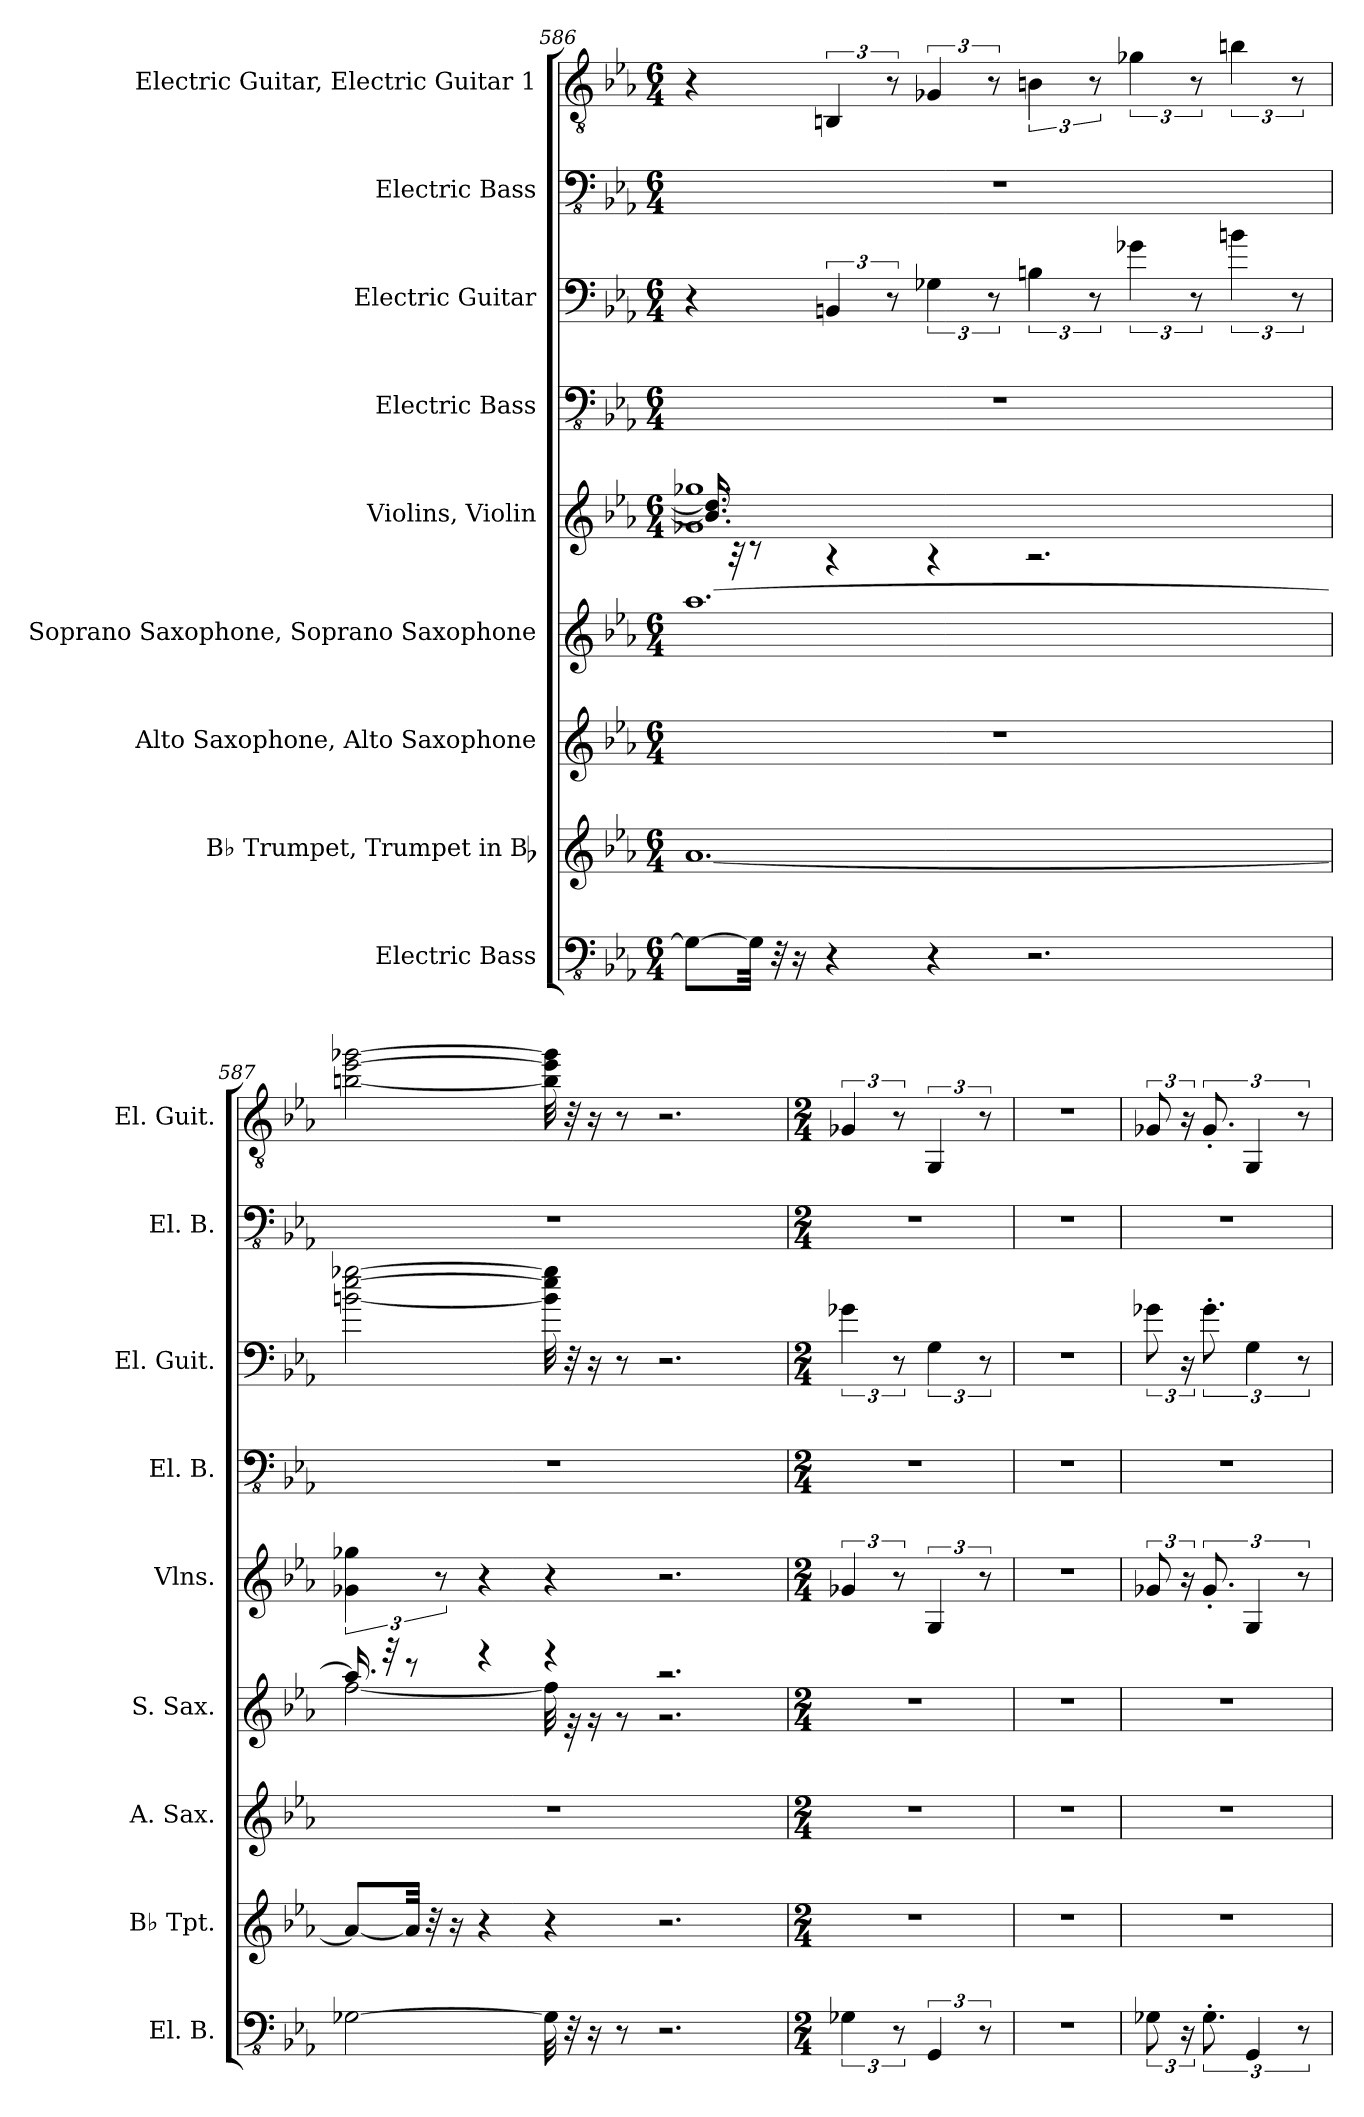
**kern	**kern	**kern	**kern	**kern	**kern	**kern	**kern	**kern
*part9	*part8	*part7	*part6	*part5	*part4	*part3	*part2	*part1
*staff9	*staff8	*staff7	*staff6	*staff5	*staff4	*staff3	*staff2	*staff1
*I"Electric Bass	*I"B♭ Trumpet, Trumpet in Bb	*I"Alto Saxophone, Alto Saxophone	*I"Soprano Saxophone, Soprano Saxophone	*I"Violins, Violin	*I"Electric Bass	*I"Electric Guitar	*I"Electric Bass	*I"Electric Guitar, Electric Guitar 1
*I'El. B.	*I'B♭ Tpt.	*I'A. Sax.	*I'S. Sax.	*I'Vlns.	*I'El. B.	*I'El. Guit.	*I'El. B.	*I'El. Guit.
!!LO:PB:g=z
*clefFv4	*clefG2	*clefG2	*clefG2	*clefG2	*clefFv4	*clefF4	*clefFv4	*clefGv2
*	*ITrd1c2	*ITrd5c9	*ITrd1c2	*	*	*	*	*
*k[b-e-a-]	*k[b-e-a-d-g-]	*k[b-e-a-d-g-c-]	*k[b-e-a-d-g-]	*k[b-e-a-]	*k[b-e-a-]	*k[b-e-a-]	*k[b-e-a-]	*k[b-e-a-]
*M6/4	*M6/4	*M6/4	*M6/4	*M6/4	*M6/4	*M6/4	*M6/4	*M6/4
=586	=586	=586	=586	=586	=586	=586	=586	=586
*	*	*	*	*^	*	*	*	*
8GG-\L_	[1.g-	1.r	[1.gg-	1.g-X 1.gg-X	16.b-/] 16.dd-/]	1.r	4r	1.r	4r
.	.	.	.	.	32r	.	.	.	.
32GG-\Jkk]	.	.	.	.	8r	.	.	.	.
32r	.	.	.	.	.	.	.	.	.
16r	.	.	.	.	.	.	.	.	.
4r	.	.	.	.	4r	.	6BBn/	.	6BBn/
.	.	.	.	.	.	.	12r	.	12r
4r	.	.	.	.	4r	.	6G-X\	.	6G-X/
.	.	.	.	.	.	.	12r	.	12r
2.r	.	.	.	.	2.r	.	6Bn\	.	6Bn\
.	.	.	.	.	.	.	12r	.	12r
.	.	.	.	.	.	.	6g-X\	.	6g-X\
.	.	.	.	.	.	.	12r	.	12r
.	.	.	.	.	.	.	6bn\	.	6bn\
.	.	.	.	.	.	.	12r	.	12r
*	*	*	*	*v	*v	*	*	*	*
=587	=587	=587	=587	=587	=587	=587	=587	=587
*	*	*	*^	*	*	*	*	*
[2GG-X\	8g-/L_	1.r	16.gg-/]	[2ee-\	6g-X\ 6gg-X\	1.r	[2bn\ [2ee-\ [2gg-X\	1.r	[2bn\ [2ee-\ [2gg-X\
.	.	.	32r	.	.	.	.	.	.
.	32g-/Jkk]	.	8r	.	.	.	.	.	.
.	32r	.	.	.	.	.	.	.	.
.	.	.	.	.	12r	.	.	.	.
.	16r	.	.	.	.	.	.	.	.
.	4r	.	4r	.	4r	.	.	.	.
32GG-\]	4r	.	4r	32ee-\]	4r	.	32b\] 32ee-\] 32gg-\]	.	32b\] 32ee-\] 32gg-\]
32r	.	.	.	32r	.	.	32r	.	32r
16r	.	.	.	16r	.	.	16r	.	16r
8r	.	.	.	8r	.	.	8r	.	8r
2.r	2.r	.	2.r	2.r	2.r	.	2.r	.	2.r
*	*	*	*v	*v	*	*	*	*	*
=588	=588	=588	=588	=588	=588	=588	=588	=588
*M2/4	*M2/4	*M2/4	*M2/4	*M2/4	*M2/4	*M2/4	*M2/4	*M2/4
*	*	*	*	*	*	*	*	*MM175
6GG-X\	2r	2r	2r	6g-X/	2r	6g-X\	2r	6G-X/
12r	.	.	.	12r	.	12r	.	12r
6GGG/	.	.	.	6G/	.	6G\	.	6GG/
12r	.	.	.	12r	.	12r	.	12r
=589	=589	=589	=589	=589	=589	=589	=589	=589
2r	2r	2r	2r	2r	2r	2r	2r	2r
!!LO:PB:g=z
=590	=590	=590	=590	=590	=590	=590	=590	=590
12GG-X\	2r	2r	2r	12g-X/	2r	12g-X\	2r	12G-X/
24r	.	.	.	24r	.	24r	.	24r
12.GG-'\	.	.	.	12.g-'/	.	12.g-'\	.	12.G-'/
6GGG/	.	.	.	6G/	.	6G\	.	6GG/
12r	.	.	.	12r	.	12r	.	12r
=	=	=	=	=	=	=	=	=
*-	*-	*-	*-	*-	*-	*-	*-	*-
